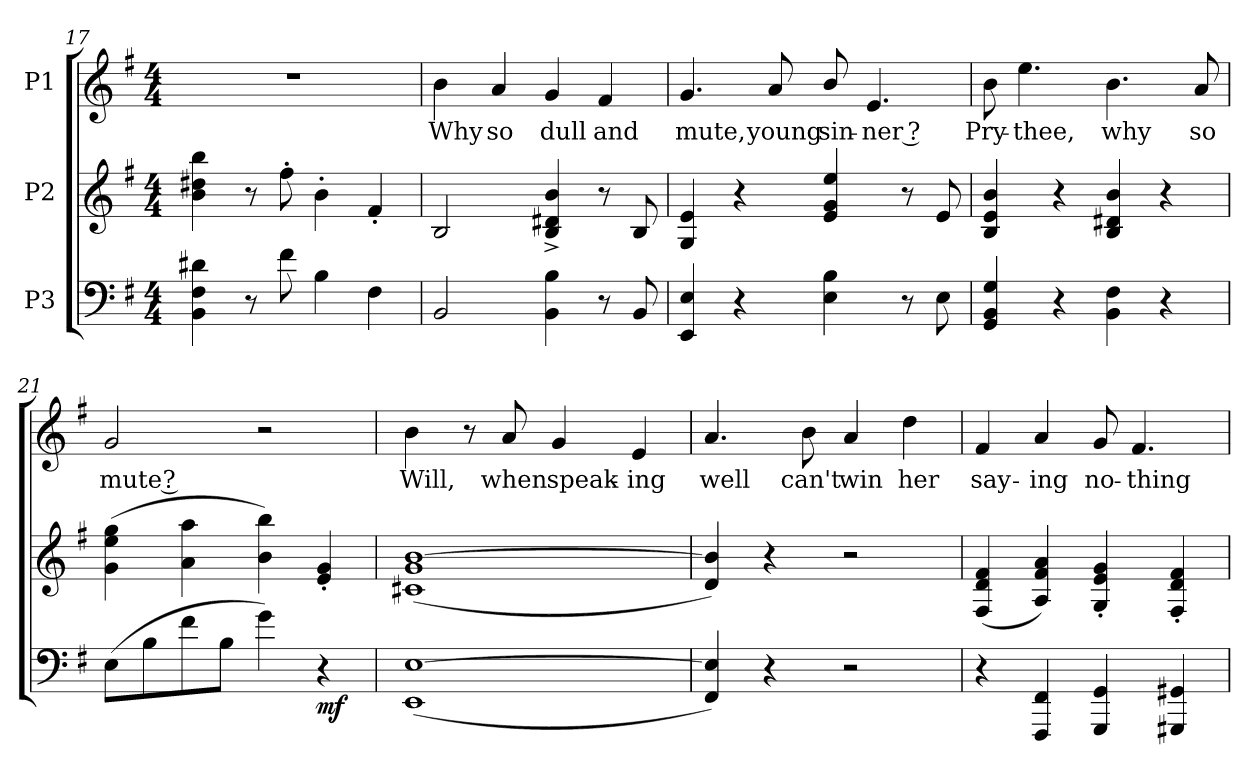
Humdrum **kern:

**kern	**dynam	**kern	**kern	**text
*part3	*part3	*part2	*part1	*part1
*staff3	*staff3	*staff2	*staff1	*staff1
*I"P3	*	*I"P2	*I"P1	*
*clefF4	*	*clefG2	*clefG2	*
*k[f#]	*	*k[f#]	*k[f#]	*
*G:	*	*G:	*G:	*
*M4/4	*	*M4/4	*M4/4	*
=17	=17	=17	=17	=17
4BBi\ 4F#i 4d#Xi	.	4bi\ 4dd#Xi 4bbi	1r	.
8r	.	8r	.	.
8f#i\	.	8ff#'i\	.	.
4Bi\	.	4b'i\	.	.
4F#i\	.	4f#'i/	.	.
=18	=18	=18	=18	=18
!	!	!	!	!LO:LY:b:color=#000000
2BBi/	.	2Bi/	4bi\	Why
!	!	!	!	!LO:LY:b:color=#000000
.	.	.	4ai/	so
!	!	!	!	!LO:LY:b:color=#000000
4BBi\ 4Bi	.	4Bi/^ 4d#Xi^ 4bi^	4gi/	dull
!	!	!	!	!LO:LY:b:color=#000000
8r	.	8r	4f#i/	and
8BBi/	.	8Bi/	.	.
=19	=19	=19	=19	=19
!	!	!	!	!LO:LY:b:color=#000000
4EEi/ 4Ei	.	4Gi/ 4ei	4.gi/	mute,
4r	.	4r	.	.
!	!	!	!	!LO:LY:b:color=#000000
.	.	.	8ai/	young
!	!	!	!	!LO:LY:b:color=#000000
4Ei\ 4Bi	.	4ei/ 4gi 4eei	8bi/	sin-
!	!	!	!	!LO:LY:b:color=#000000
.	.	.	4.ei/	-ner ?
8r	.	8r	.	.
8Ei\	.	8ei/	.	.
!!LO:PB:g=z
=20	=20	=20	=20	=20
!	!	!	!	!LO:LY:b:color=#000000
4GGi/ 4BBi 4Gi	.	4Bi/ 4ei 4bi	8bi\	Pry-
!	!	!	!	!LO:LY:b:color=#000000
.	.	.	4.eei\	-thee,
4r	.	4r	.	.
!	!	!	!	!LO:LY:b:color=#000000
4BBi\ 4F#i	.	4Bi/ 4d#Xi 4bi	4.bi\	why
4r	.	4r	.	.
!	!	!	!	!LO:LY:b:color=#000000
.	.	.	8ai/	so
=21	=21	=21	=21	=21
!	!	!	!	!LO:LY:b:color=#000000
(8Ei\L	.	(4gi\ 4eei 4ggi	2gi/	mute ?
8Bi\	.	.	.	.
8f#i\	.	4ai\ 4aai	.	.
8Bi\J	.	.	.	.
4gi\)	.	4bi\ 4bbi)	2r	.
4r	mf	4ei/' 4gi'	.	.
=22	=22	=22	=22	=22
!	!	!	!	!LO:LY:b:color=#000000
(1EEi [1Ei	.	(1c#Xi 1gi [1bi	4bi\	Will,
.	.	.	8r	.
!	!	!	!	!LO:LY:b:color=#000000
.	.	.	8ai/	when
!	!	!	!	!LO:LY:b:color=#000000
.	.	.	4gi/	speak-
!	!	!	!	!LO:LY:b:color=#000000
.	.	.	4ei/	-ing
=23	=23	=23	=23	=23
!	!	!	!	!LO:LY:b:color=#000000
4FF#i/ 4Ei])	.	4di/ 4bi])	4.ai/	well
4r	.	4r	.	.
!	!	!	!	!LO:LY:b:color=#000000
.	.	.	8bi\	can't
!	!	!	!	!LO:LY:b:color=#000000
2r	.	2r	4ai/	win
!	!	!	!	!LO:LY:b:color=#000000
.	.	.	4ddi\	her
!!LO:LB:g=z
=24	=24	=24	=24	=24
!	!	!	!	!LO:LY:b:color=#000000
4r	.	(4F#i/ 4di 4f#i	4f#i/	say-
!	!	!	!	!LO:LY:b:color=#000000
4FFF#i/ 4FF#i	.	4Ai/ 4f#i 4ai)	4ai/	-ing
!	!	!	!	!LO:LY:b:color=#000000
4GGGi/ 4GGi	.	4Gi/' 4ei' 4gi'	8gi/	no-
!	!	!	!	!LO:LY:b:color=#000000
.	.	.	4.f#i/	-thing
4GGG#Xi/ 4GG#Xi	.	4F#i/' 4di' 4f#i'	.	.
=	=	=	=	=
*-	*-	*-	*-	*-
